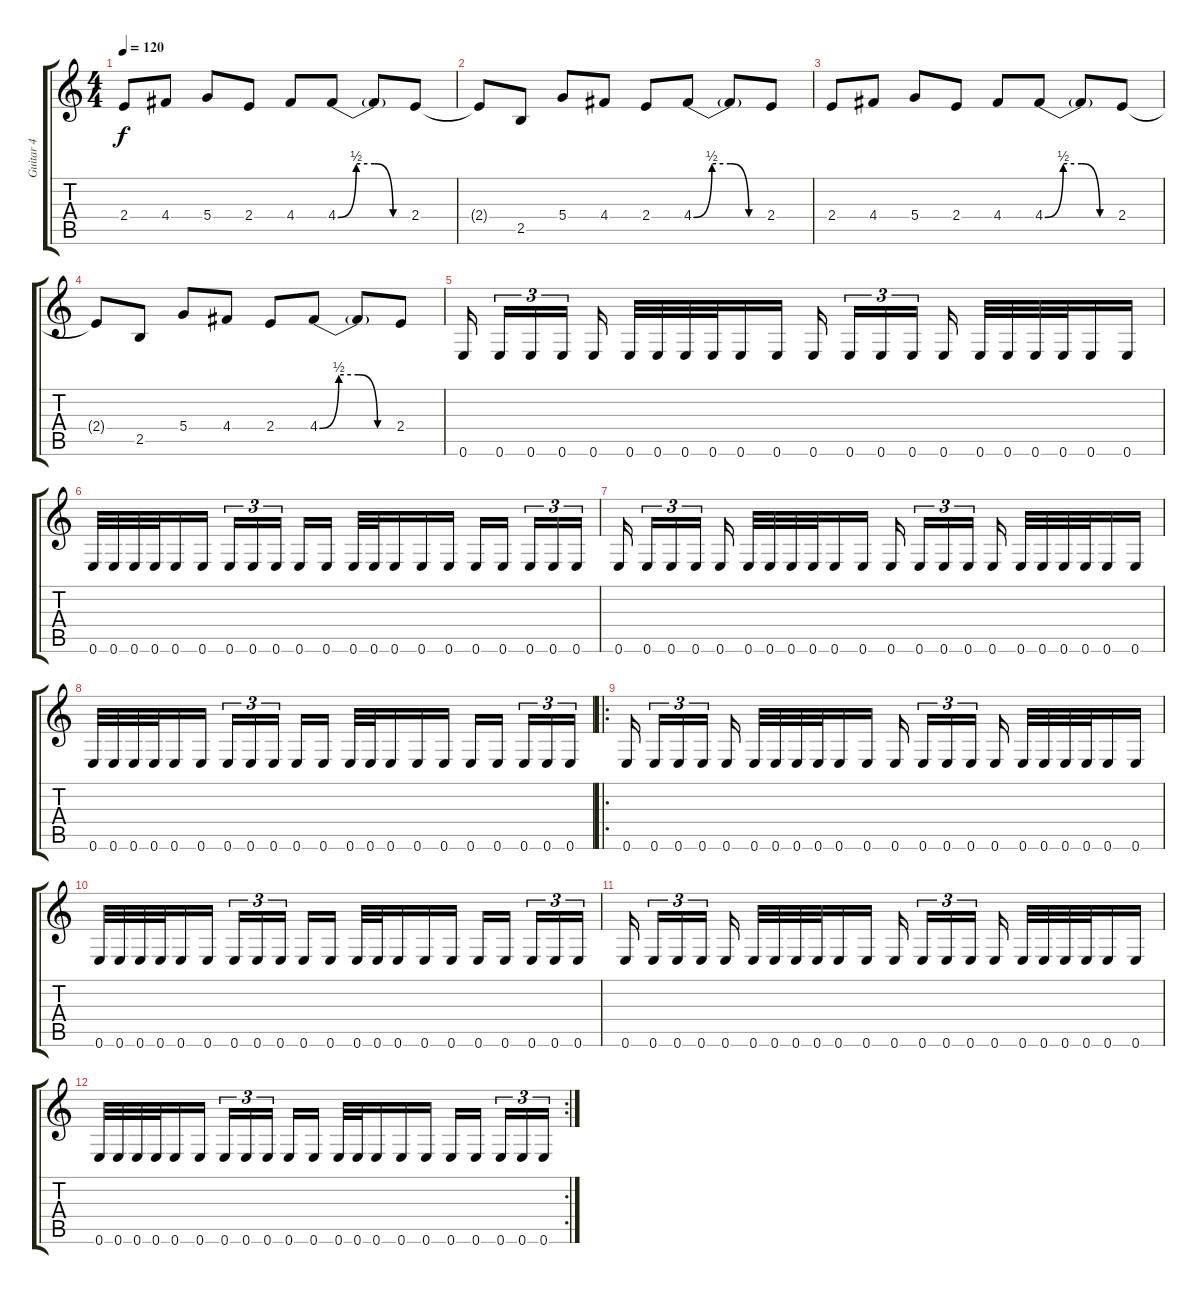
\track ("Guitar 4" "Guitar 4") {instrument distortionguitar}
\staff {score tabs}
\tuning (E4 B3 G3 D3 A2 E2) {hide}
\ts (4 4)
\tempo 120
\clef g2
\ks c
2.4.8{dy f} 4.4.8 5.4.8 2.4.8 4.4.8 4.4{be (custom 0 0 15 2 30 2 45 0 60 0)}.8 4.4{t}.8 2.4.8 |
2.4{t}.8 2.5.8 5.4.8 4.4.8 2.4.8 4.4{be (custom 0 0 15 2 30 2 45 0 60 0)}.8 4.4{t}.8 2.4.8 |
2.4.8 4.4.8 5.4.8 2.4.8 4.4.8 4.4{be (custom 0 0 15 2 30 2 45 0 60 0)}.8 4.4{t}.8 2.4.8 |
2.4{t}.8 2.5.8 5.4.8 4.4.8 2.4.8 4.4{be (custom 0 0 15 2 30 2 45 0 60 0)}.8 4.4{t}.8 2.4.8 |
0.6.16 0.6.16{tu (3 2)} 0.6.16{tu (3 2)} 0.6.16{tu (3 2)} 0.6.16 0.6.32 0.6.32 0.6.32 0.6.32 0.6.16 0.6.16 0.6.16 0.6.16{tu (3 2)} 0.6.16{tu (3 2)} 0.6.16{tu (3 2)} 0.6.16 0.6.32 0.6.32 0.6.32 0.6.32 0.6.16 0.6.16 |
0.6.32 0.6.32 0.6.32 0.6.32 0.6.16 0.6.16 0.6.16{tu (3 2)} 0.6.16{tu (3 2)} 0.6.16{tu (3 2)} 0.6.16 0.6.16 0.6.32 0.6.32 0.6.16 0.6.16 0.6.16 0.6.16 0.6.16 0.6.16{tu (3 2)} 0.6.16{tu (3 2)} 0.6.16{tu (3 2)} |
0.6.16 0.6.16{tu (3 2)} 0.6.16{tu (3 2)} 0.6.16{tu (3 2)} 0.6.16 0.6.32 0.6.32 0.6.32 0.6.32 0.6.16 0.6.16 0.6.16 0.6.16{tu (3 2)} 0.6.16{tu (3 2)} 0.6.16{tu (3 2)} 0.6.16 0.6.32 0.6.32 0.6.32 0.6.32 0.6.16 0.6.16 |
0.6.32 0.6.32 0.6.32 0.6.32 0.6.16 0.6.16 0.6.16{tu (3 2)} 0.6.16{tu (3 2)} 0.6.16{tu (3 2)} 0.6.16 0.6.16 0.6.32 0.6.32 0.6.16 0.6.16 0.6.16 0.6.16 0.6.16 0.6.16{tu (3 2)} 0.6.16{tu (3 2)} 0.6.16{tu (3 2)} |
\ro
0.6.16 0.6.16{tu (3 2)} 0.6.16{tu (3 2)} 0.6.16{tu (3 2)} 0.6.16 0.6.32 0.6.32 0.6.32 0.6.32 0.6.16 0.6.16 0.6.16 0.6.16{tu (3 2)} 0.6.16{tu (3 2)} 0.6.16{tu (3 2)} 0.6.16 0.6.32 0.6.32 0.6.32 0.6.32 0.6.16 0.6.16 |
0.6.32 0.6.32 0.6.32 0.6.32 0.6.16 0.6.16 0.6.16{tu (3 2)} 0.6.16{tu (3 2)} 0.6.16{tu (3 2)} 0.6.16 0.6.16 0.6.32 0.6.32 0.6.16 0.6.16 0.6.16 0.6.16 0.6.16 0.6.16{tu (3 2)} 0.6.16{tu (3 2)} 0.6.16{tu (3 2)} |
0.6.16 0.6.16{tu (3 2)} 0.6.16{tu (3 2)} 0.6.16{tu (3 2)} 0.6.16 0.6.32 0.6.32 0.6.32 0.6.32 0.6.16 0.6.16 0.6.16 0.6.16{tu (3 2)} 0.6.16{tu (3 2)} 0.6.16{tu (3 2)} 0.6.16 0.6.32 0.6.32 0.6.32 0.6.32 0.6.16 0.6.16 |
\rc 2
0.6.32 0.6.32 0.6.32 0.6.32 0.6.16 0.6.16 0.6.16{tu (3 2)} 0.6.16{tu (3 2)} 0.6.16{tu (3 2)} 0.6.16 0.6.16 0.6.32 0.6.32 0.6.16 0.6.16 0.6.16 0.6.16 0.6.16 0.6.16{tu (3 2)} 0.6.16{tu (3 2)} 0.6.16{tu (3 2)}
